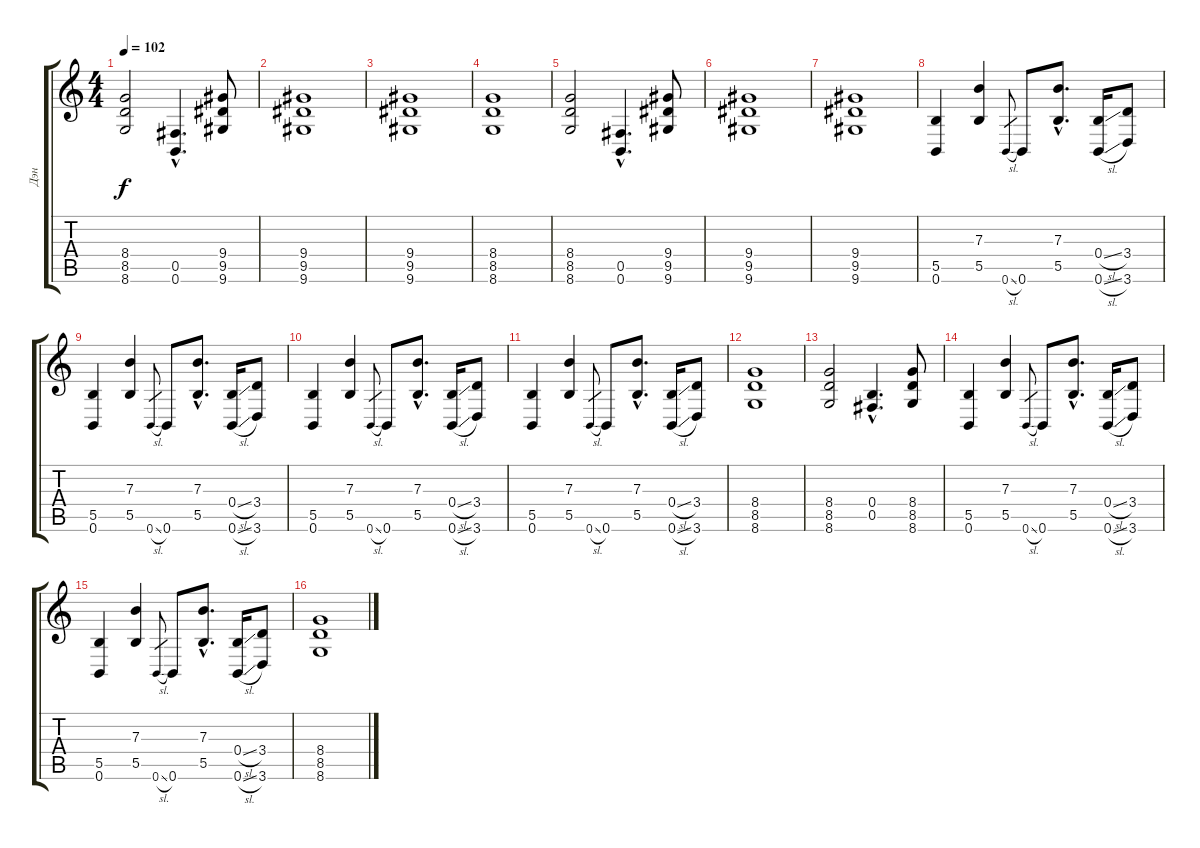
\track ("Дэн" "Дэн") {instrument distortionguitar}
\staff {score tabs}
\tuning (Db4 Ab3 E3 B2 Gb2 B1) {hide}
\ts (4 4)
\tempo 102
\clef g2
\ks c
(8.4 8.5 8.6).2{dy f} (0.5{hac} 0.6{hac}).4{d} (9.4 9.5 9.6).8 |
(9.4 9.5 9.6).1 |
(9.4 9.5 9.6).1 |
(8.4 8.5 8.6).1 |
(8.4 8.5 8.6).2 (0.5{hac} 0.6{hac}).4{d} (9.4 9.5 9.6).8 |
(9.4 9.5 9.6).1 |
(9.4 9.5 9.6).1 |
(5.5 0.6).4 (7.3 5.5).4 0.6{sl}.8{gr} 0.6.8 (7.3{hac} 5.5{hac}).8{d} (0.4{sl} 0.6{sl}).16 (3.4 3.6).8 |
(5.5 0.6).4 (7.3 5.5).4 0.6{sl}.8{gr} 0.6.8 (7.3{hac} 5.5{hac}).8{d} (0.4{sl} 0.6{sl}).16 (3.4 3.6).8 |
(5.5 0.6).4 (7.3 5.5).4 0.6{sl}.8{gr} 0.6.8 (7.3{hac} 5.5{hac}).8{d} (0.4{sl} 0.6{sl}).16 (3.4 3.6).8 |
(5.5 0.6).4 (7.3 5.5).4 0.6{sl}.8{gr} 0.6.8 (7.3{hac} 5.5{hac}).8{d} (0.4{sl} 0.6{sl}).16 (3.4 3.6).8 |
(8.4 8.5 8.6).1 |
(8.4 8.5 8.6).2 (0.4{hac} 0.5{hac}).4{d} (8.4 8.5 8.6).8 |
(5.5 0.6).4 (7.3 5.5).4 0.6{sl}.8{gr} 0.6.8 (7.3{hac} 5.5{hac}).8{d} (0.4{sl} 0.6{sl}).16 (3.4 3.6).8 |
(5.5 0.6).4 (7.3 5.5).4 0.6{sl}.8{gr} 0.6.8 (7.3{hac} 5.5{hac}).8{d} (0.4{sl} 0.6{sl}).16 (3.4 3.6).8 |
(8.4 8.5 8.6).1
